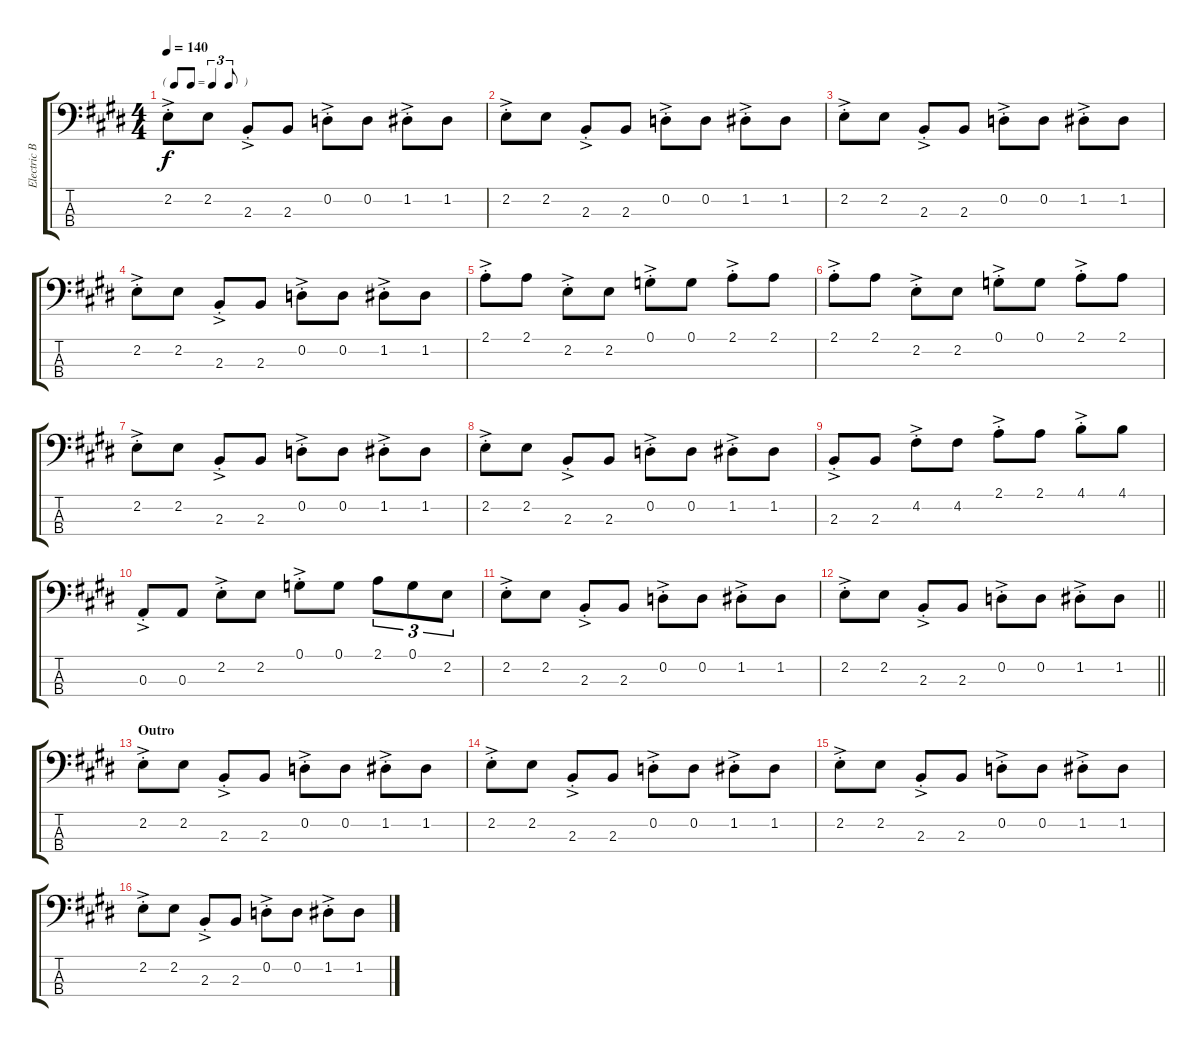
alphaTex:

\track ("Electric Bass" "Electric B") {instrument electricbassfinger}
\staff {score tabs}
\tuning (G2 D2 A1 E1) {hide}
\ts (4 4)
\tf triplet8th
\tempo 140
\clef f4
\ks e
2.2{ac st}.8{dy f} 2.2.8 2.3{ac st}.8 2.3.8 0.2{ac st}.8 0.2.8 1.2{ac st}.8 1.2.8 |
2.2{ac st}.8 2.2.8 2.3{ac st}.8 2.3.8 0.2{ac st}.8 0.2.8 1.2{ac st}.8 1.2.8 |
2.2{ac st}.8 2.2.8 2.3{ac st}.8 2.3.8 0.2{ac st}.8 0.2.8 1.2{ac st}.8 1.2.8 |
2.2{ac st}.8 2.2.8 2.3{ac st}.8 2.3.8 0.2{ac st}.8 0.2.8 1.2{ac st}.8 1.2.8 |
2.1{ac st}.8 2.1.8 2.2{ac st}.8 2.2.8 0.1{ac st}.8 0.1.8 2.1{ac st}.8 2.1.8 |
2.1{ac st}.8 2.1.8 2.2{ac st}.8 2.2.8 0.1{ac st}.8 0.1.8 2.1{ac st}.8 2.1.8 |
2.2{ac st}.8 2.2.8 2.3{ac st}.8 2.3.8 0.2{ac st}.8 0.2.8 1.2{ac st}.8 1.2.8 |
2.2{ac st}.8 2.2.8 2.3{ac st}.8 2.3.8 0.2{ac st}.8 0.2.8 1.2{ac st}.8 1.2.8 |
2.3{ac st}.8 2.3.8 4.2{ac st}.8 4.2.8 2.1{ac st}.8 2.1.8 4.1{ac st}.8 4.1.8 |
0.3{ac st}.8 0.3.8 2.2{ac st}.8 2.2.8 0.1{ac st}.8 0.1.8 2.1.8{tu (3 2)} 0.1.8{tu (3 2)} 2.2.8{tu (3 2)} |
2.2{ac st}.8 2.2.8 2.3{ac st}.8 2.3.8 0.2{ac st}.8 0.2.8 1.2{ac st}.8 1.2.8 |
\barLineRight lightlight
2.2{ac st}.8 2.2.8 2.3{ac st}.8 2.3.8 0.2{ac st}.8 0.2.8 1.2{ac st}.8 1.2.8 |
\section ("" "Outro")
2.2{ac st}.8 2.2.8 2.3{ac st}.8 2.3.8 0.2{ac st}.8 0.2.8 1.2{ac st}.8 1.2.8 |
2.2{ac st}.8 2.2.8 2.3{ac st}.8 2.3.8 0.2{ac st}.8 0.2.8 1.2{ac st}.8 1.2.8 |
2.2{ac st}.8 2.2.8 2.3{ac st}.8 2.3.8 0.2{ac st}.8 0.2.8 1.2{ac st}.8 1.2.8 |
2.2{ac st}.8 2.2.8 2.3{ac st}.8 2.3.8 0.2{ac st}.8 0.2.8 1.2{ac st}.8 1.2.8
